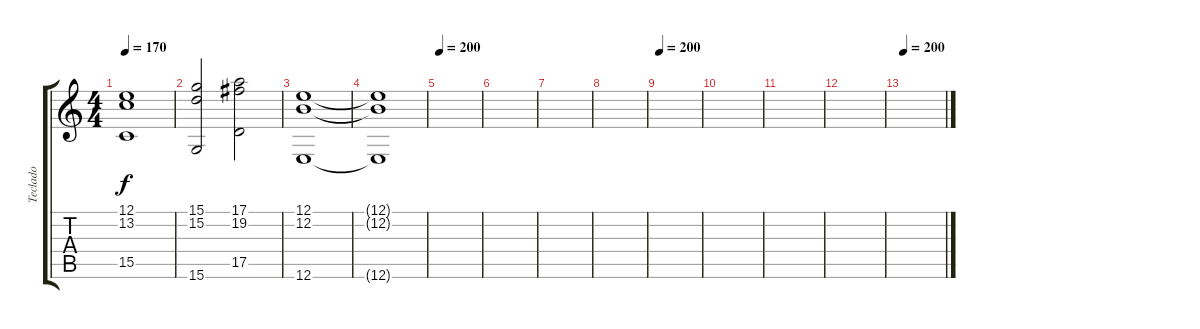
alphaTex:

\track ("Teclado" "Teclado") {instrument synthstrings1}
\staff {score tabs}
\tuning (E4 B3 G3 D3 A2 E2) {hide}
\ts (4 4)
\tempo 170
\clef g2
\ks c
(12.1 13.2 15.5).1{dy f} |
(15.1 15.2 15.6).2 (17.1 19.2 17.5).2 |
(12.1 12.2 12.6).1 |
(12.1{t} 12.2{t} 12.6{t}).1 |
\tempo 200
|
|
|
|
\tempo 200
|
|
|
|
\tempo 200
